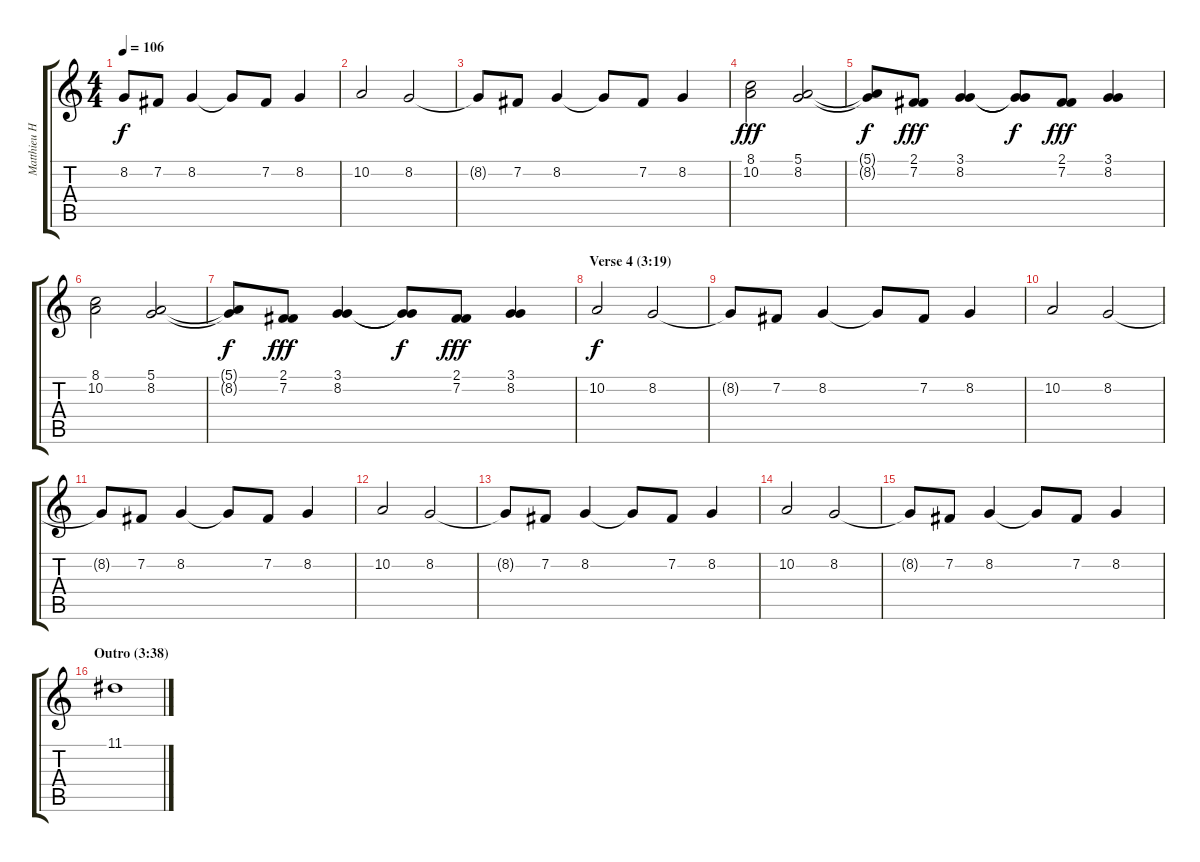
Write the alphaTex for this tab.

\track ("Matthieu Hartley (keyboards)" "Matthieu H") {instrument ocarina}
\staff {score tabs}
\tuning (E4 B3 G3 D3 A2 E2) {hide}
\ts (4 4)
\tempo 106
\clef g2
\ks c
8.2{t}.8{dy f} 7.2.8 8.2.4 8.2{t}.8 7.2.8 8.2.4 |
10.2.2 8.2.2 |
8.2{t}.8 7.2.8 8.2.4 8.2{t}.8 7.2.8 8.2.4 |
(8.1 10.2).2{dy fff} (5.1 8.2).2 |
(5.1{t} 8.2{t}).8{dy f} (2.1 7.2).8{dy fff} (3.1 8.2).4 (3.1{t} 8.2{t}).8{dy f} (2.1 7.2).8{dy fff} (3.1 8.2).4 |
(8.1 10.2).2 (5.1 8.2).2 |
(5.1{t} 8.2{t}).8{dy f} (2.1 7.2).8{dy fff} (3.1 8.2).4 (3.1{t} 8.2{t}).8{dy f} (2.1 7.2).8{dy fff} (3.1 8.2).4 |
\section ("" "Verse 4 (3:19)")
10.2.2{dy f} 8.2.2 |
8.2{t}.8 7.2.8 8.2.4 8.2{t}.8 7.2.8 8.2.4 |
10.2.2 8.2.2 |
8.2{t}.8 7.2.8 8.2.4 8.2{t}.8 7.2.8 8.2.4 |
10.2.2 8.2.2 |
8.2{t}.8 7.2.8 8.2.4 8.2{t}.8 7.2.8 8.2.4 |
10.2.2 8.2.2 |
8.2{t}.8 7.2.8 8.2.4 8.2{t}.8 7.2.8 8.2.4 |
\section ("" "Outro (3:38)")
11.1.1
